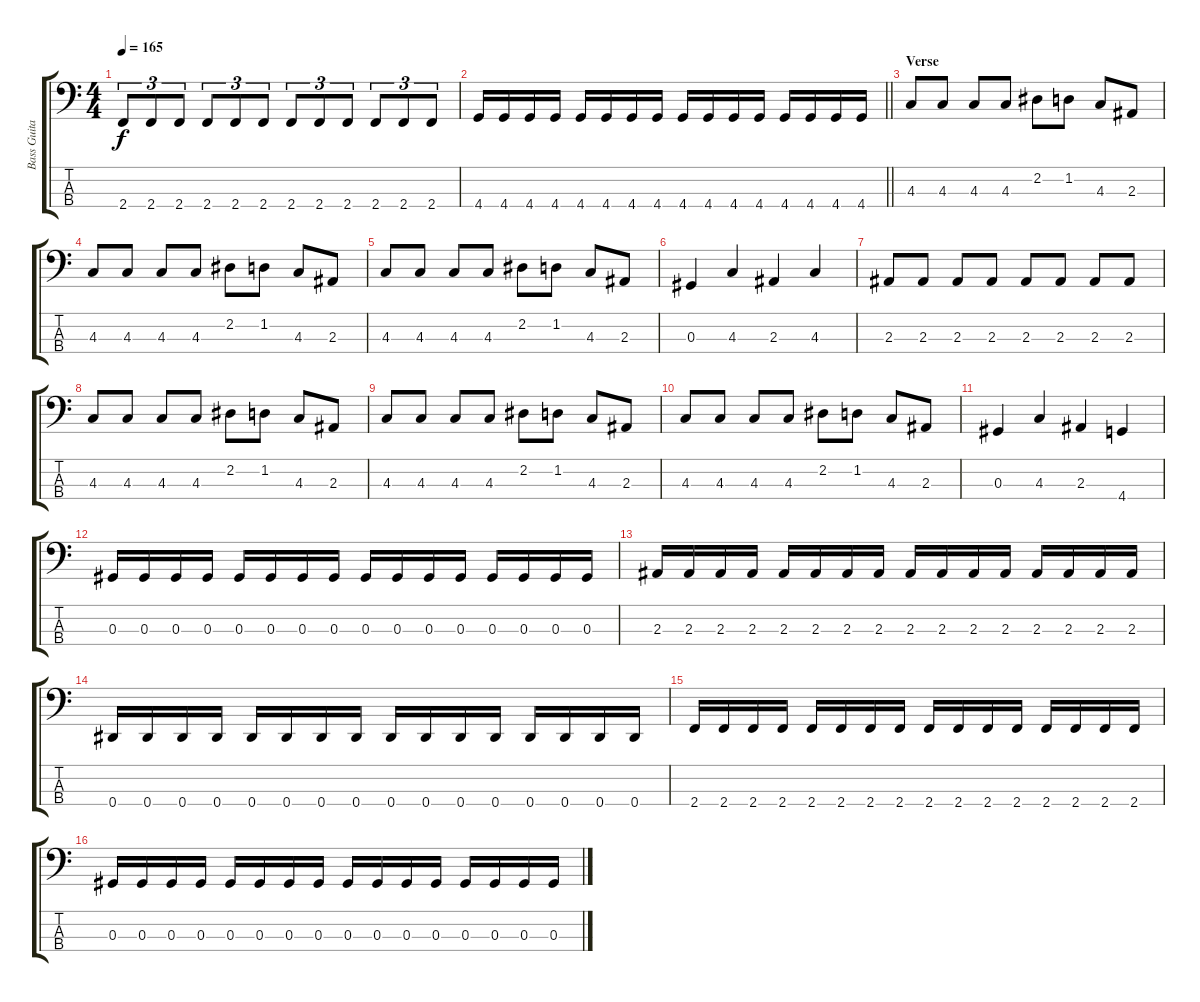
\track ("Bass Guitar" "Bass Guita") {instrument electricbasspick}
\staff {score tabs}
\tuning (Gb2 Db2 Ab1 Eb1) {hide}
\ts (4 4)
\tempo 165
\clef f4
\ks c
2.4.8{tu (3 2) dy f} 2.4.8{tu (3 2)} 2.4.8{tu (3 2)} 2.4.8{tu (3 2)} 2.4.8{tu (3 2)} 2.4.8{tu (3 2)} 2.4.8{tu (3 2)} 2.4.8{tu (3 2)} 2.4.8{tu (3 2)} 2.4.8{tu (3 2)} 2.4.8{tu (3 2)} 2.4.8{tu (3 2)} |
\barLineRight lightlight
4.4.16 4.4.16 4.4.16 4.4.16 4.4.16 4.4.16 4.4.16 4.4.16 4.4.16 4.4.16 4.4.16 4.4.16 4.4.16 4.4.16 4.4.16 4.4.16 |
\section ("" "Verse")
4.3.8 4.3.8 4.3.8 4.3.8 2.2.8 1.2.8 4.3.8 2.3.8 |
4.3.8 4.3.8 4.3.8 4.3.8 2.2.8 1.2.8 4.3.8 2.3.8 |
4.3.8 4.3.8 4.3.8 4.3.8 2.2.8 1.2.8 4.3.8 2.3.8 |
0.3.4 4.3.4 2.3.4 4.3.4 |
2.3.8 2.3.8 2.3.8 2.3.8 2.3.8 2.3.8 2.3.8 2.3.8 |
4.3.8 4.3.8 4.3.8 4.3.8 2.2.8 1.2.8 4.3.8 2.3.8 |
4.3.8 4.3.8 4.3.8 4.3.8 2.2.8 1.2.8 4.3.8 2.3.8 |
4.3.8 4.3.8 4.3.8 4.3.8 2.2.8 1.2.8 4.3.8 2.3.8 |
0.3.4 4.3.4 2.3.4 4.4.4 |
0.3.16 0.3.16 0.3.16 0.3.16 0.3.16 0.3.16 0.3.16 0.3.16 0.3.16 0.3.16 0.3.16 0.3.16 0.3.16 0.3.16 0.3.16 0.3.16 |
2.3.16 2.3.16 2.3.16 2.3.16 2.3.16 2.3.16 2.3.16 2.3.16 2.3.16 2.3.16 2.3.16 2.3.16 2.3.16 2.3.16 2.3.16 2.3.16 |
0.4.16 0.4.16 0.4.16 0.4.16 0.4.16 0.4.16 0.4.16 0.4.16 0.4.16 0.4.16 0.4.16 0.4.16 0.4.16 0.4.16 0.4.16 0.4.16 |
2.4.16 2.4.16 2.4.16 2.4.16 2.4.16 2.4.16 2.4.16 2.4.16 2.4.16 2.4.16 2.4.16 2.4.16 2.4.16 2.4.16 2.4.16 2.4.16 |
0.3.16 0.3.16 0.3.16 0.3.16 0.3.16 0.3.16 0.3.16 0.3.16 0.3.16 0.3.16 0.3.16 0.3.16 0.3.16 0.3.16 0.3.16 0.3.16
